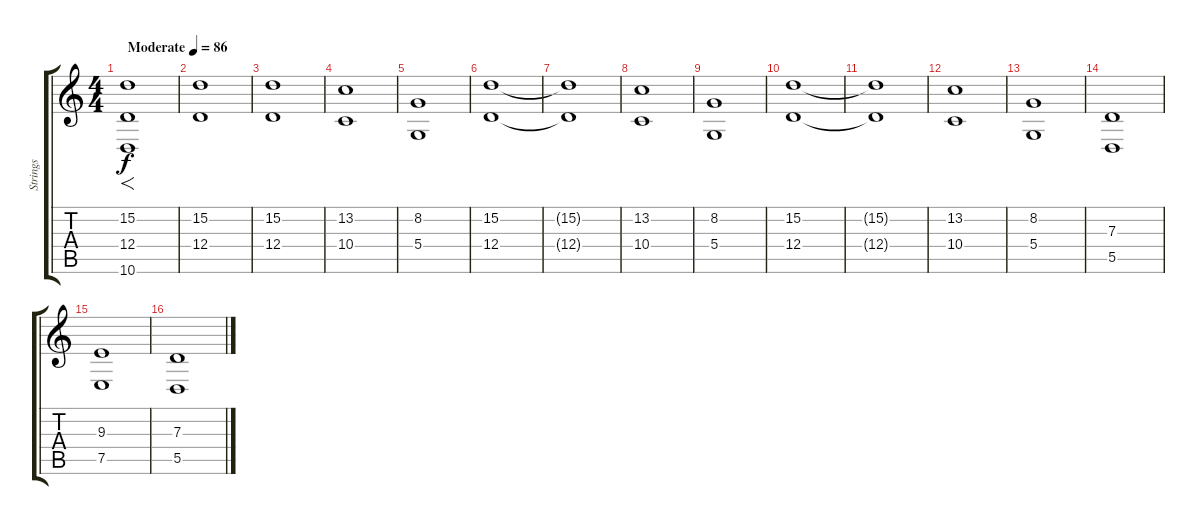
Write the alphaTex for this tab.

\track ("Strings" "Strings") {instrument stringensemble1}
\staff {score tabs}
\tuning (E4 B3 G3 D3 A2 E2) {hide}
\ts (4 4)
\tempo (86 "Moderate")
\clef g2
\ks c
(15.2 12.4 10.6).1{f dy f instrument stringensemble1} |
(15.2 12.4).1 |
(15.2 12.4).1 |
(13.2 10.4).1 |
(8.2 5.4).1 |
(15.2 12.4).1 |
(15.2{t} 12.4{t}).1 |
(13.2 10.4).1 |
(8.2 5.4).1 |
(15.2 12.4).1 |
(15.2{t} 12.4{t}).1 |
(13.2 10.4).1 |
(8.2 5.4).1 |
(7.3 5.5).1 |
(9.3 7.5).1 |
(7.3 5.5).1
